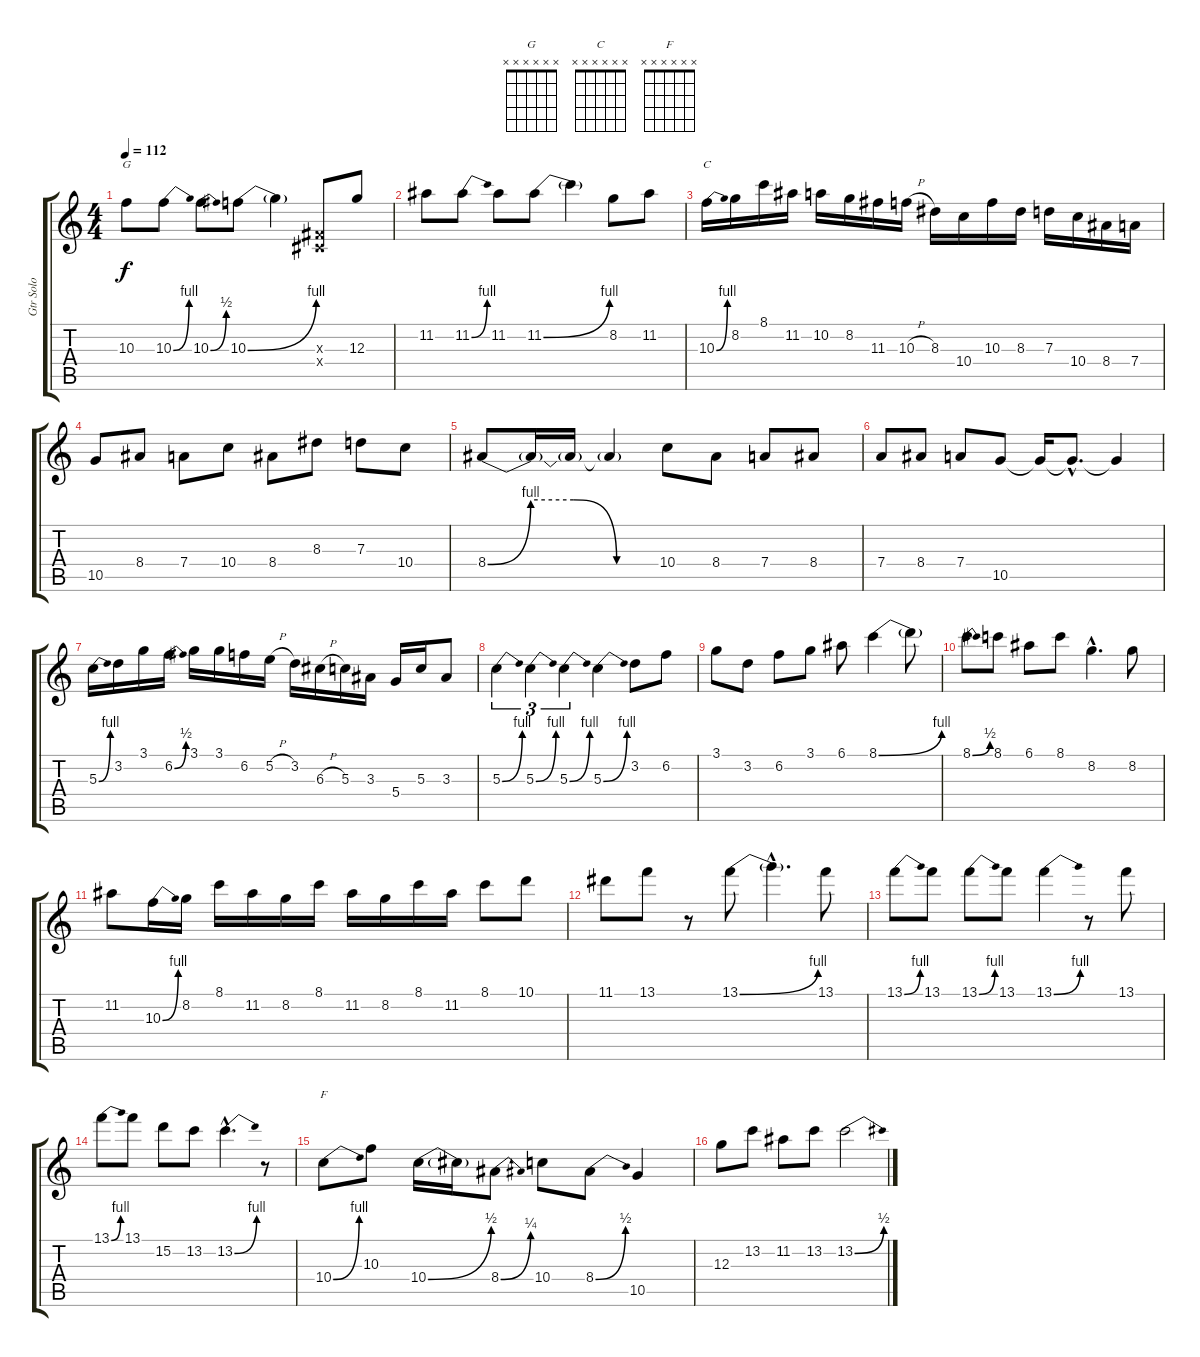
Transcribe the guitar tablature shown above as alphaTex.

\track ("Gtr Solo" "Gtr Solo") {instrument distortionguitar}
\staff {score tabs}
\tuning (E4 B3 G3 D3 A2 E2) {hide}
\chord ("G" x x x x x x) {firstfret 0}
\chord ("C" x x x x x x) {firstfret 0}
\chord ("F" x x x x x x) {firstfret 0}
\ts (4 4)
\tempo 112
\clef g2
\ks c
10.3.8{ch "G" dy f} 10.3{be (bend 0 0 60 4)}.8 10.3{be (bend 0 0 60 2)}.8 10.3{be (bend 0 0 60 4)}.8 10.3{t}.4 (-1.3{x} -1.4{x}).8 12.3.8 |
11.2.8 11.2{be (bend 0 0 60 4)}.8 11.2.8 11.2{be (bend 0 0 60 4)}.8 11.2{t}.4 8.2.8 11.2.8 |
10.3{be (bend 0 0 60 4)}.16{ch "C"} 8.2.16 8.1.16 11.2.16 10.2.16 8.2.16 11.3.16 10.3{h}.16 8.3.16 10.4.16 10.3.16 8.3.16 7.3.16 10.4.16 8.4.16 7.4.16 |
10.5.8 8.4.8 7.4.8 10.4.8 8.4.8 8.3.8 7.3.8 10.4.8 |
8.4{be (custom 0 0 15 4 30 4 45 0 60 0)}.8 8.4{t}.16 8.4{t}.16 8.4{t}.4 10.4.8 8.4.8 7.4.8 8.4.8 |
7.4.8 8.4.8 7.4.8 10.5.8 10.5{t}.16 10.5{hac t}.8{d} 10.5{t}.4 |
5.3{be (bend 0 0 60 4)}.16 3.2.16 3.1.16 6.2{be (bend 0 0 60 2)}.16 3.1.16 3.1.16 6.2.16 5.2{h}.16 3.2.16 6.3{h}.16 5.3.16 3.3.16 5.4.16 5.3.16 3.3.8 |
5.3{be (bend 0 0 60 4)}.4{tu (3 2)} 5.3{be (bend 0 0 60 4)}.4{tu (3 2)} 5.3{be (bend 0 0 60 4)}.4{tu (3 2)} 5.3{be (bend 0 0 60 4)}.4 3.2.8 6.2.8 |
3.1.8 3.2.8 6.2.8 3.1.8 6.1.8 8.1{be (bend 0 0 60 4)}.4 8.1{t}.8 |
8.1{be (bend 0 0 60 2)}.8 8.1.8 6.1.8 8.1.8 8.2{hac}.4{d} 8.2.8 |
11.2.8 10.3{be (bend 0 0 60 4)}.16 8.2.16 8.1.16 11.2.16 8.2.16 8.1.16 11.2.16 8.2.16 8.1.16 11.2.16 8.1.8 10.1.8 |
11.1.8 13.1.8 r.8 13.1{be (bend 0 0 60 4)}.8 13.1{hac t}.4{d} 13.1.8 |
13.1{be (bend 0 0 60 4)}.8 13.1.8 13.1{be (bend 0 0 60 4)}.8 13.1.8 13.1{be (bend 0 0 60 4)}.4 r.8 13.1.8 |
13.1{be (bend 0 0 60 4)}.8 13.1.8 15.2.8 13.2.8 13.2{be (bend 0 0 60 4) hac}.4{d} r.8 |
10.4{be (bend 0 0 60 4)}.8{ch "F"} 10.3.8 10.4{be (bend 0 0 60 2)}.16 10.4{t}.16 8.4{be (bend 0 0 60 1)}.8 10.4.8 8.4{be (bend 0 0 60 2)}.8 10.5.4 |
12.3.8 13.2.8 11.2.8 13.2.8 13.2{be (bend 0 0 60 2)}.2
